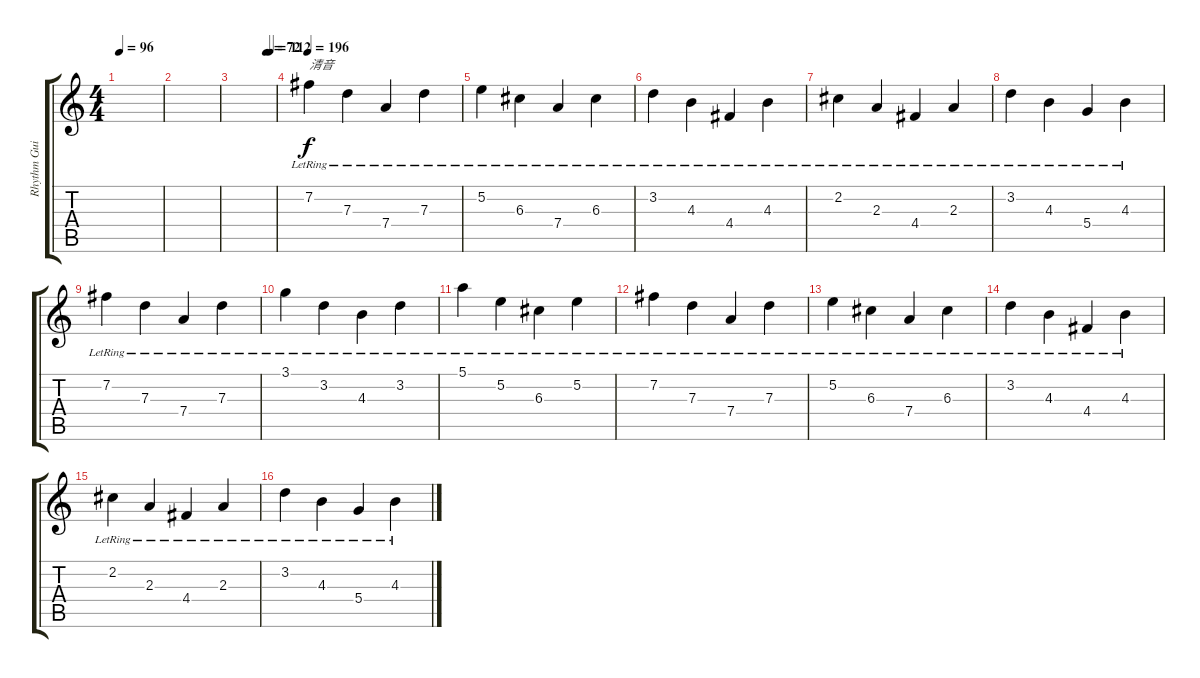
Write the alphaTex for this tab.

\track ("Rhythm Guitar(L)" "Rhythm Gui") {instrument distortionguitar}
\staff {score tabs}
\tuning (E4 B3 G3 D3 A2 E2) {hide}
\ts (4 4)
\tempo 96
\clef g2
\ks c
|
|
\tempo (72 0.7916666666666666)
\tempo (112 0.875)
|
\tempo 196
7.2{lr}.4{txt "清音" volume 16 instrument electricguitarclean} 7.3{lr}.4 7.4{lr}.4 7.3{lr}.4 |
5.2{lr}.4 6.3{lr}.4 7.4{lr}.4 6.3{lr}.4 |
3.2{lr}.4 4.3{lr}.4 4.4{lr}.4 4.3{lr}.4 |
2.2{lr}.4 2.3{lr}.4 4.4{lr}.4 2.3{lr}.4 |
3.2{lr}.4 4.3{lr}.4 5.4{lr}.4 4.3{lr}.4 |
7.2{lr}.4 7.3{lr}.4 7.4{lr}.4 7.3{lr}.4 |
3.1{lr}.4 3.2{lr}.4 4.3{lr}.4 3.2{lr}.4 |
5.1{lr}.4 5.2{lr}.4 6.3{lr}.4 5.2{lr}.4 |
7.2{lr}.4 7.3{lr}.4 7.4{lr}.4 7.3{lr}.4 |
5.2{lr}.4 6.3{lr}.4 7.4{lr}.4 6.3{lr}.4 |
3.2{lr}.4 4.3{lr}.4 4.4{lr}.4 4.3{lr}.4 |
2.2{lr}.4 2.3{lr}.4 4.4{lr}.4 2.3{lr}.4 |
3.2{lr}.4 4.3{lr}.4 5.4{lr}.4 4.3{lr}.4
